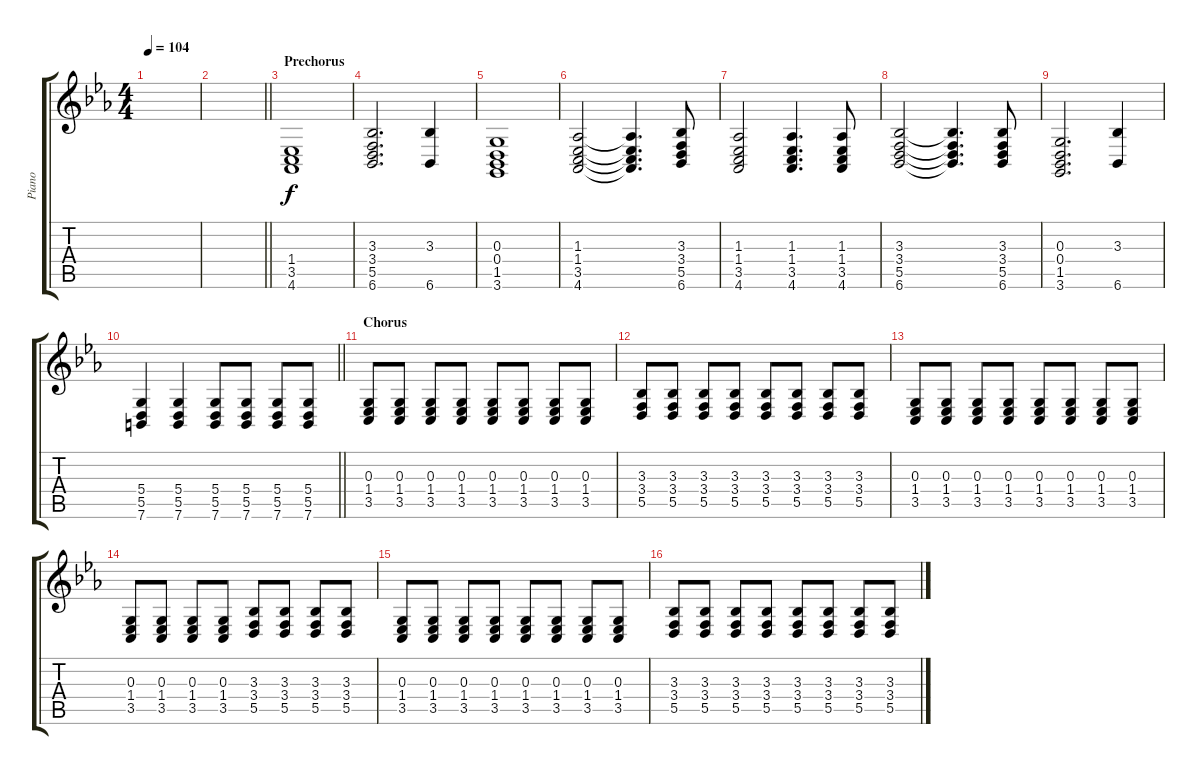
\track ("Piano" "Piano") {instrument brightacousticpiano}
\staff {score tabs}
\tuning (E4 B3 G3 D3 A2 E2) {hide}
\ts (4 4)
\tempo 104
\clef g2
\ks eb
|
\barLineRight lightlight
|
\section ("" "Prechorus")
(1.4 3.5 4.6).1 |
(3.3 3.4 5.5 6.6).2{d} (3.3 6.6).4 |
(0.3 0.4 1.5 3.6).1 |
(1.3 1.4 3.5 4.6).2 (1.3{t} 1.4{t} 3.5{t} 4.6{t}).4{d} (3.3 3.4 5.5 6.6).8 |
(1.3 1.4 3.5 4.6).2 (1.3 1.4 3.5 4.6).4{d} (1.3 1.4 3.5 4.6).8 |
(3.3 3.4 5.5 6.6).2 (3.3{t} 3.4{t} 5.5{t} 6.6{t}).4{d} (3.3 3.4 5.5 6.6).8 |
(0.3 0.4 1.5 3.6).2{d} (3.3 6.6).4 |
\barLineRight lightlight
(5.4 5.5 7.6).4 (5.4 5.5 7.6).4 (5.4 5.5 7.6).8 (5.4 5.5 7.6).8 (5.4 5.5 7.6).8 (5.4 5.5 7.6).8 |
\section ("" "Chorus")
(0.3 1.4 3.5).8 (0.3 1.4 3.5).8 (0.3 1.4 3.5).8 (0.3 1.4 3.5).8 (0.3 1.4 3.5).8 (0.3 1.4 3.5).8 (0.3 1.4 3.5).8 (0.3 1.4 3.5).8 |
(3.3 3.4 5.5).8 (3.3 3.4 5.5).8 (3.3 3.4 5.5).8 (3.3 3.4 5.5).8 (3.3 3.4 5.5).8 (3.3 3.4 5.5).8 (3.3 3.4 5.5).8 (3.3 3.4 5.5).8 |
(0.3 1.4 3.5).8 (0.3 1.4 3.5).8 (0.3 1.4 3.5).8 (0.3 1.4 3.5).8 (0.3 1.4 3.5).8 (0.3 1.4 3.5).8 (0.3 1.4 3.5).8 (0.3 1.4 3.5).8 |
(0.3 1.4 3.5).8 (0.3 1.4 3.5).8 (0.3 1.4 3.5).8 (0.3 1.4 3.5).8 (3.3 3.4 5.5).8 (3.3 3.4 5.5).8 (3.3 3.4 5.5).8 (3.3 3.4 5.5).8 |
(0.3 1.4 3.5).8 (0.3 1.4 3.5).8 (0.3 1.4 3.5).8 (0.3 1.4 3.5).8 (0.3 1.4 3.5).8 (0.3 1.4 3.5).8 (0.3 1.4 3.5).8 (0.3 1.4 3.5).8 |
(3.3 3.4 5.5).8 (3.3 3.4 5.5).8 (3.3 3.4 5.5).8 (3.3 3.4 5.5).8 (3.3 3.4 5.5).8 (3.3 3.4 5.5).8 (3.3 3.4 5.5).8 (3.3 3.4 5.5).8
